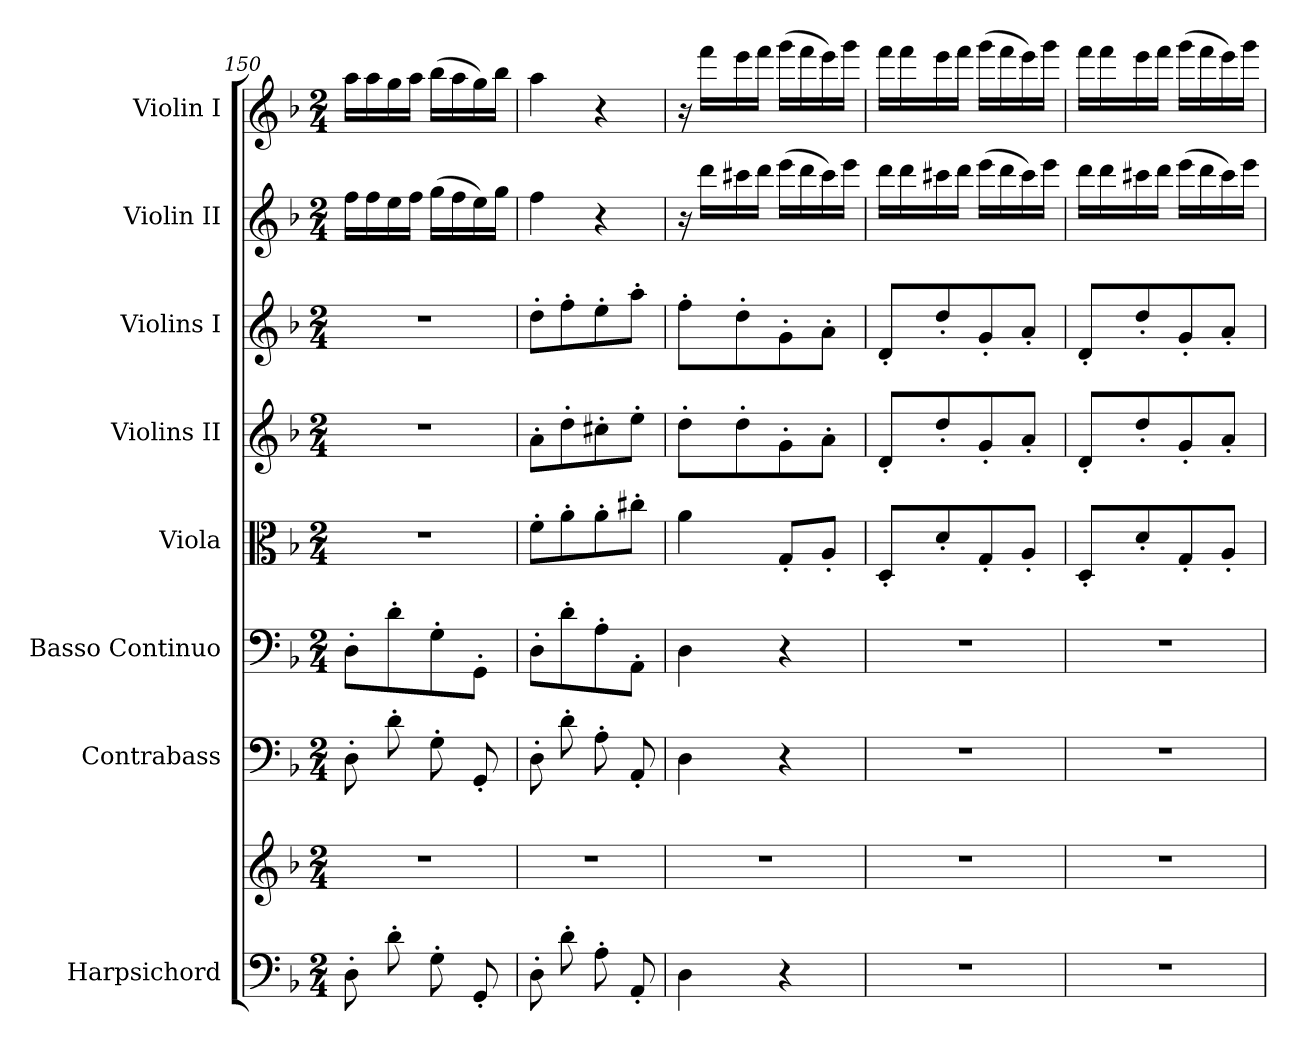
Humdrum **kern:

**kern	**kern	**kern	**kern	**kern	**kern	**kern	**kern	**kern
*part8	*part8	*part7	*part6	*part5	*part4	*part3	*part2	*part1
*staff9	*staff8	*staff7	*staff6	*staff5	*staff4	*staff3	*staff2	*staff1
*I"Harpsichord	*	*I"Contrabass	*I"Basso Continuo	*I"Viola	*I"Violins II	*I"Violins I	*I"Violin II	*I"Violin I
*I'Hch.	*	*I'Cb.	*I'B.C.	*I'Vla.	*I'Vlns. II	*I'Vlns. I	*I'Vln. II	*I'Vln. I
*clefF4	*clefG2	*clefF4	*clefF4	*clefC3	*clefG2	*clefG2	*clefG2	*clefG2
*	*	*ITrd7c12	*	*	*	*	*	*
*k[b-]	*k[b-]	*k[b-]	*k[b-]	*k[b-]	*k[b-]	*k[b-]	*k[b-]	*k[b-]
*M2/4	*M2/4	*M2/4	*M2/4	*M2/4	*M2/4	*M2/4	*M2/4	*M2/4
=150	=150	=150	=150	=150	=150	=150	=150	=150
8D'\	2r	8DD'\	8D'\L	2r	2r	2r	16ff\LL	16aa\LL
.	.	.	.	.	.	.	16ff\	16aa\
8d'\	.	8D'\	8d'\	.	.	.	16ee\	16gg\
.	.	.	.	.	.	.	16ff\JJ	16aa\JJ
8G'\	.	8GG'\	8G'\	.	.	.	(>16gg\LL	(>16bb-\LL
.	.	.	.	.	.	.	16ff\	16aa\
8GG'/	.	8GGG'/	8GG'\J	.	.	.	16ee\)	16gg\)
.	.	.	.	.	.	.	16gg\JJ	16bb-\JJ
=151	=151	=151	=151	=151	=151	=151	=151	=151
8D'\	2r	8DD'\	8D'\L	8f'\L	8a'\L	8dd'\L	4ff\	4aa\
8d'\	.	8D'\	8d'\	8a'\	8dd'\	8ff'\	.	.
8A'\	.	8AA'\	8A'\	8a'\	8cc#X'\	8ee'\	4r	4r
8AA'/	.	8AAA'/	8AA'\J	8cc#X'\J	8ee'\J	8aa'\J	.	.
!!LO:LB:g=z
=152	=152	=152	=152	=152	=152	=152	=152	=152
4D\	2r	4DD\	4D\	4a\	8dd'\L	8ff'\L	16r	16r
.	.	.	.	.	.	.	16ddd\LL	16fff\LL
.	.	.	.	.	8dd'\	8dd'\	16ccc#X\	16eee\
.	.	.	.	.	.	.	16ddd\JJ	16fff\JJ
4r	.	4r	4r	8G'/L	8g'\	8g'\	(>16eee\LL	(>16ggg\LL
.	.	.	.	.	.	.	16ddd\	16fff\
.	.	.	.	8A'/J	8a'\J	8a'\J	16ccc#\)	16eee\)
.	.	.	.	.	.	.	16eee\JJ	16ggg\JJ
=153	=153	=153	=153	=153	=153	=153	=153	=153
2r	2r	2r	2r	8D'/L	8d'/L	8d'/L	16ddd\LL	16fff\LL
.	.	.	.	.	.	.	16ddd\	16fff\
.	.	.	.	8d'/	8dd'/	8dd'/	16ccc#X\	16eee\
.	.	.	.	.	.	.	16ddd\JJ	16fff\JJ
.	.	.	.	8G'/	8g'/	8g'/	(>16eee\LL	(>16ggg\LL
.	.	.	.	.	.	.	16ddd\	16fff\
.	.	.	.	8A'/J	8a'/J	8a'/J	16ccc#\)	16eee\)
.	.	.	.	.	.	.	16eee\JJ	16ggg\JJ
=154	=154	=154	=154	=154	=154	=154	=154	=154
2r	2r	2r	2r	8D'/L	8d'/L	8d'/L	16ddd\LL	16fff\LL
.	.	.	.	.	.	.	16ddd\	16fff\
.	.	.	.	8d'/	8dd'/	8dd'/	16ccc#X\	16eee\
.	.	.	.	.	.	.	16ddd\JJ	16fff\JJ
.	.	.	.	8G'/	8g'/	8g'/	(>16eee\LL	(>16ggg\LL
.	.	.	.	.	.	.	16ddd\	16fff\
.	.	.	.	8A'/J	8a'/J	8a'/J	16ccc#\)	16eee\)
.	.	.	.	.	.	.	16eee\JJ	16ggg\JJ
=	=	=	=	=	=	=	=	=
*-	*-	*-	*-	*-	*-	*-	*-	*-
